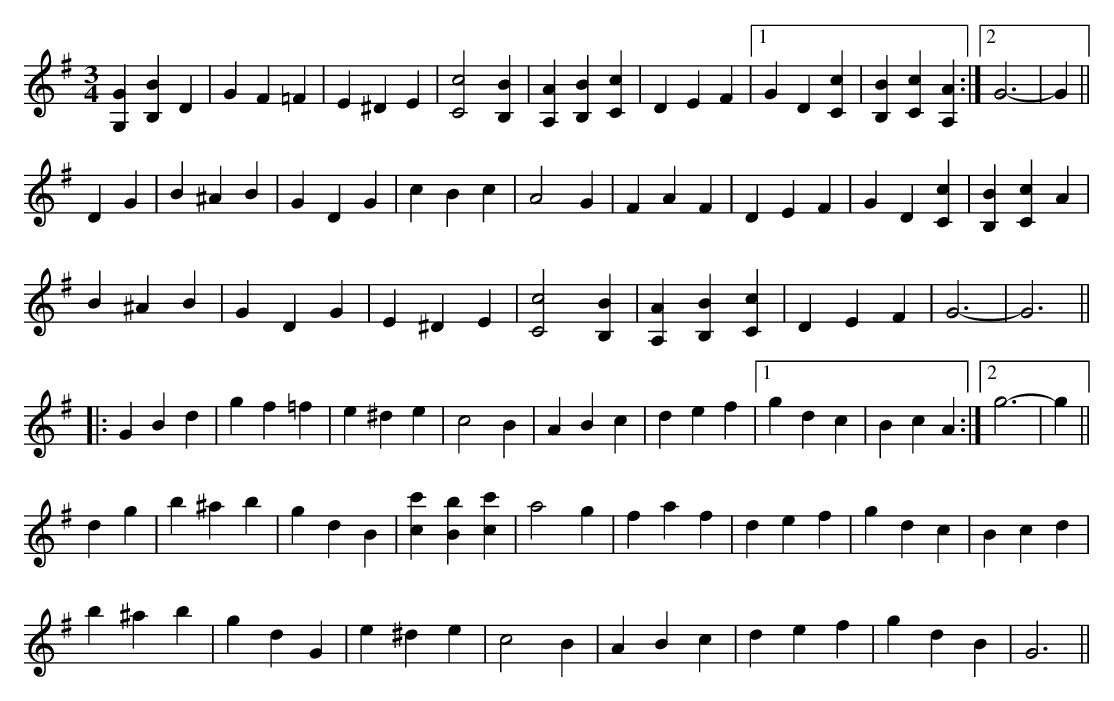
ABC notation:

X:1
M:3/4
K:G
[G,2G2] [B,2B2] D2|G2 F2 =F2|E2 ^D2 E2|[C4c4] [B,2B2]|[A,2A2] [B,2B2] [C2c2]|D2 E2 F2|1 G2 D2 [C2c2]|[B,2B2] [C2c2] [A,2A2]:|2 G6-|G2||
D2 G2|B2 ^A2 B2|G2 D2 G2|c2 B2 c2|A4 G2|F2 A2 F2|D2 E2 F2|G2 D2 [C2c2]|[B,2B2] [C2c2] A2|
B2 ^A2 B2|G2 D2 G2|E2 ^D2 E2|[C4c4] [B,2B2]|[A,2A2] [B,2B2] [C2c2]|D2 E2 F2|G6-|G6||
|:G2 B2 d2|g2 f2 =f2|e2 ^d2 e2|c4 B2|A2 B2 c2|d2 e2 f2|1 g2 d2 c2|B2 c2 A2:|2 g6-|g2||
d2 g2|b2 ^a2 b2|g2 d2 B2|[c2c'2] [B2b2] [c2c'2]|a4 g2|f2 a2 f2|d2 e2 f2|g2 d2 c2|B2 c2 d2|
b2 ^a2 b2|g2 d2 G2|e2 ^d2 e2|c4 B2|A2 B2 c2|d2 e2 f2|g2 d2 B2|G6||
